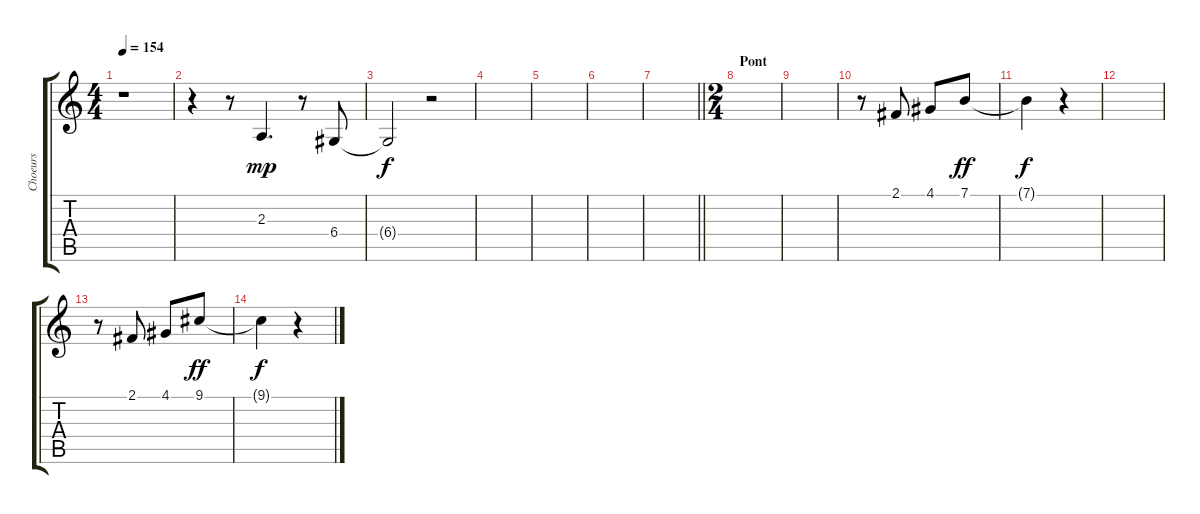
\track ("Choeurs" "Choeurs") {instrument clarinet}
\staff {score tabs}
\tuning (E4 B3 G3 D3 A2 E2) {hide}
\ts (4 4)
\tempo 154
\clef g2
\ks c
r.1{dy mp} |
r.4 r.8 2.3.4{d} r.8 6.4.8 |
6.4{t}.2{dy f} r.2 |
|
|
|
\barLineRight lightlight
|
\ts (2 4)
\section ("" "Pont")
|
|
r.8 2.1.8 4.1.8 7.1.8{dy ff} |
7.1{t}.4{dy f} r.4 |
|
r.8 2.1.8 4.1.8 9.1.8{dy ff} |
9.1{t}.4{dy f} r.4
